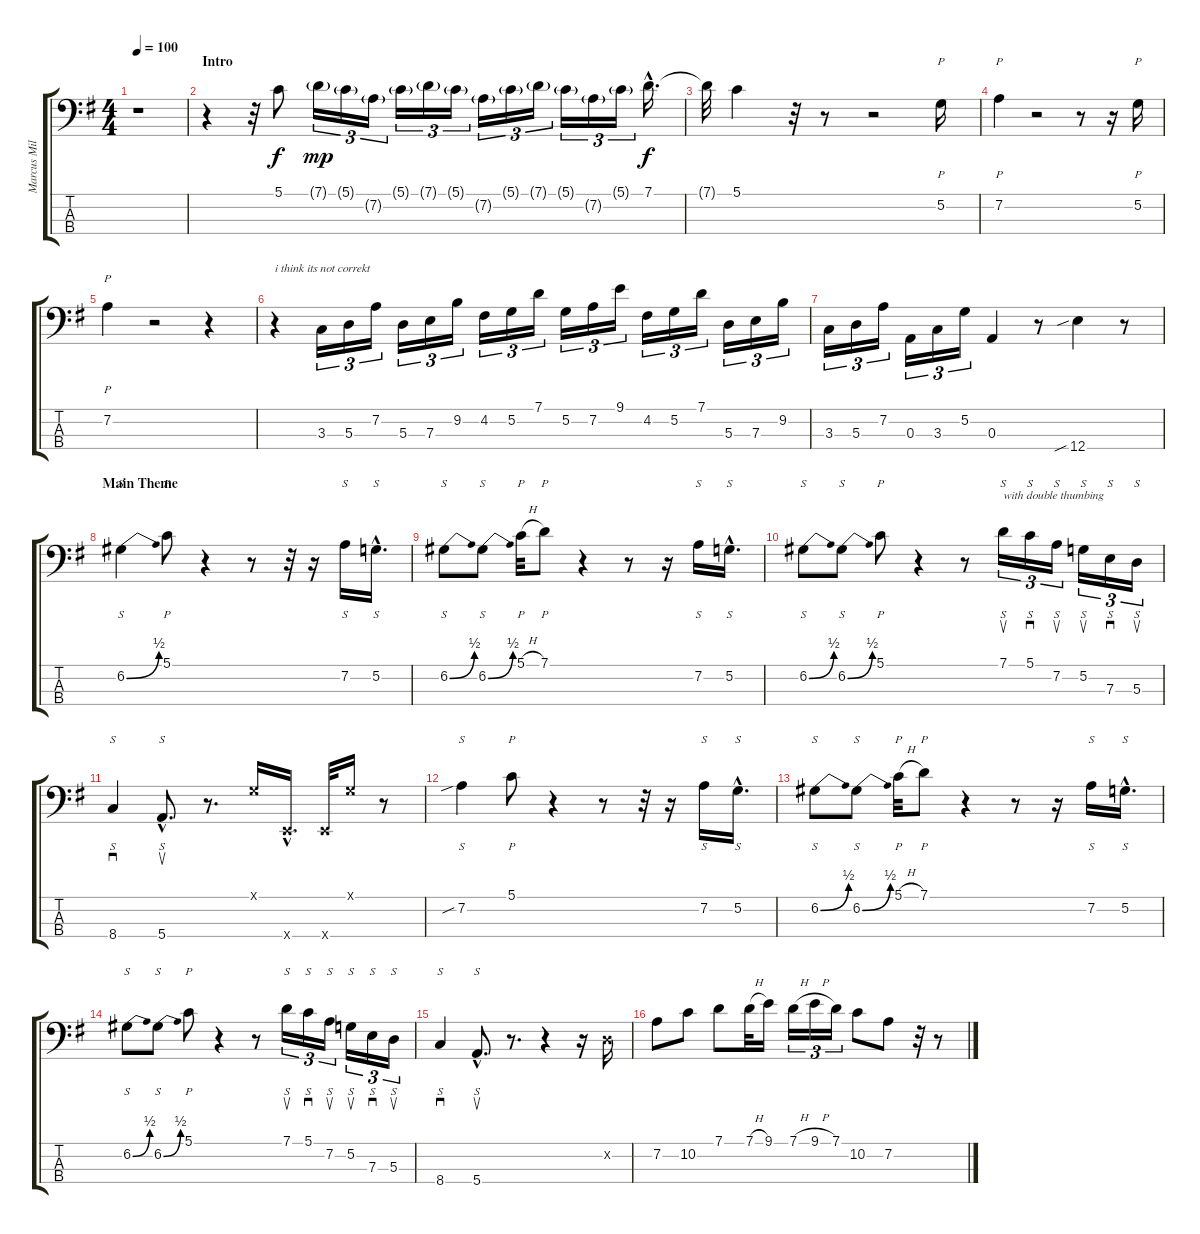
\track ("Marcus Miller" "Marcus Mil") {instrument slapbass1}
\staff {score tabs}
\tuning (G2 D2 A1 E1) {hide}
\ts (4 4)
\tempo 100
\clef f4
\ks g
r.1{dy f instrument slapbass1} |
\section ("" "Intro")
r.4 r.32 5.1.8 7.1{g}.16{tu (3 2) dy mp} 5.1{g}.16{tu (3 2)} 7.2{g}.16{tu (3 2)} 5.1{g}.16{tu (3 2)} 7.1{g}.16{tu (3 2)} 5.1{g}.16{tu (3 2)} 7.2{g}.16{tu (3 2)} 5.1{g}.16{tu (3 2)} 7.1{g}.16{tu (3 2)} 5.1{g}.16{tu (3 2)} 7.2{g}.16{tu (3 2)} 5.1{g}.16{tu (3 2)} 7.1{hac}.16{d dy f} |
7.1{t}.32 5.1.4 r.32 r.8 r.2 5.2.16{p} |
7.2.4{p} r.2 r.8 r.16 5.2.16{p} |
7.2.4{p} r.2 r.4 |
r.4{txt "i think its not correkt"} 3.3.16{tu (3 2)} 5.3.16{tu (3 2)} 7.2.16{tu (3 2)} 5.3.16{tu (3 2)} 7.3.16{tu (3 2)} 9.2.16{tu (3 2)} 4.2.16{tu (3 2)} 5.2.16{tu (3 2)} 7.1.16{tu (3 2)} 5.2.16{tu (3 2)} 7.2.16{tu (3 2)} 9.1.16{tu (3 2)} 4.2.16{tu (3 2)} 5.2.16{tu (3 2)} 7.1.16{tu (3 2)} 5.3.16{tu (3 2)} 7.3.16{tu (3 2)} 9.2.16{tu (3 2)} |
3.3.16{tu (3 2)} 5.3.16{tu (3 2)} 7.2.16{tu (3 2)} 0.3.16{tu (3 2)} 3.3.16{tu (3 2)} 5.2.16{tu (3 2)} 0.3.4 r.8 12.4{sib}.4 r.8 |
\section ("" "Main Theme")
6.2{be (bend 0 0 60 2)}.4{s} 5.1.8{p} r.4 r.8 r.32 r.16 7.2.16{s} 5.2{hac}.16{s d} |
6.2{be (bend 0 0 60 2)}.8{s} 6.2{be (bend 0 0 60 2)}.8{s} 5.1{h}.32{p} 7.1.8{p} r.4 r.8 r.16 7.2.16{s} 5.2{hac}.16{s d} |
6.2{be (bend 0 0 60 2)}.8{s} 6.2{be (bend 0 0 60 2)}.8{s} 5.1.8{p} r.4 r.8 7.1.16{s su tu (3 2) txt "with double thumbing"} 5.1.16{s sd tu (3 2)} 7.2.16{s su tu (3 2)} 5.2.16{s su tu (3 2)} 7.3.16{s sd tu (3 2)} 5.3.16{s su tu (3 2)} |
8.4.4{s sd} 5.4{hac}.8{s d su} r.8{d} 0.1{x}.16 0.4{hac x}.16{d} 0.4{x}.32 0.1{x}.16 r.8 |
7.2{sib}.4{s} 5.1.8{p} r.4 r.8 r.32 r.16 7.2.16{s} 5.2{hac}.16{s d} |
6.2{be (bend 0 0 60 2)}.8{s} 6.2{be (bend 0 0 60 2)}.8{s} 5.1{h}.32{p} 7.1.8{p} r.4 r.8 r.16 7.2.16{s} 5.2{hac}.16{s d} |
6.2{be (bend 0 0 60 2)}.8{s} 6.2{be (bend 0 0 60 2)}.8{s} 5.1.8{p} r.4 r.8 7.1.16{s su tu (3 2)} 5.1.16{s sd tu (3 2)} 7.2.16{s su tu (3 2)} 5.2.16{s su tu (3 2)} 7.3.16{s sd tu (3 2)} 5.3.16{s su tu (3 2)} |
8.4.4{s sd} 5.4{hac}.8{s d su} r.8{d} r.4 r.16 0.2{x}.16 |
7.2.8 10.2.8 7.1.8 7.1{h}.32 9.1.16 7.1{h}.16{tu (3 2)} 9.1{h}.16{tu (3 2)} 7.1.16{tu (3 2)} 10.2.8 7.2.8 r.32 r.8
